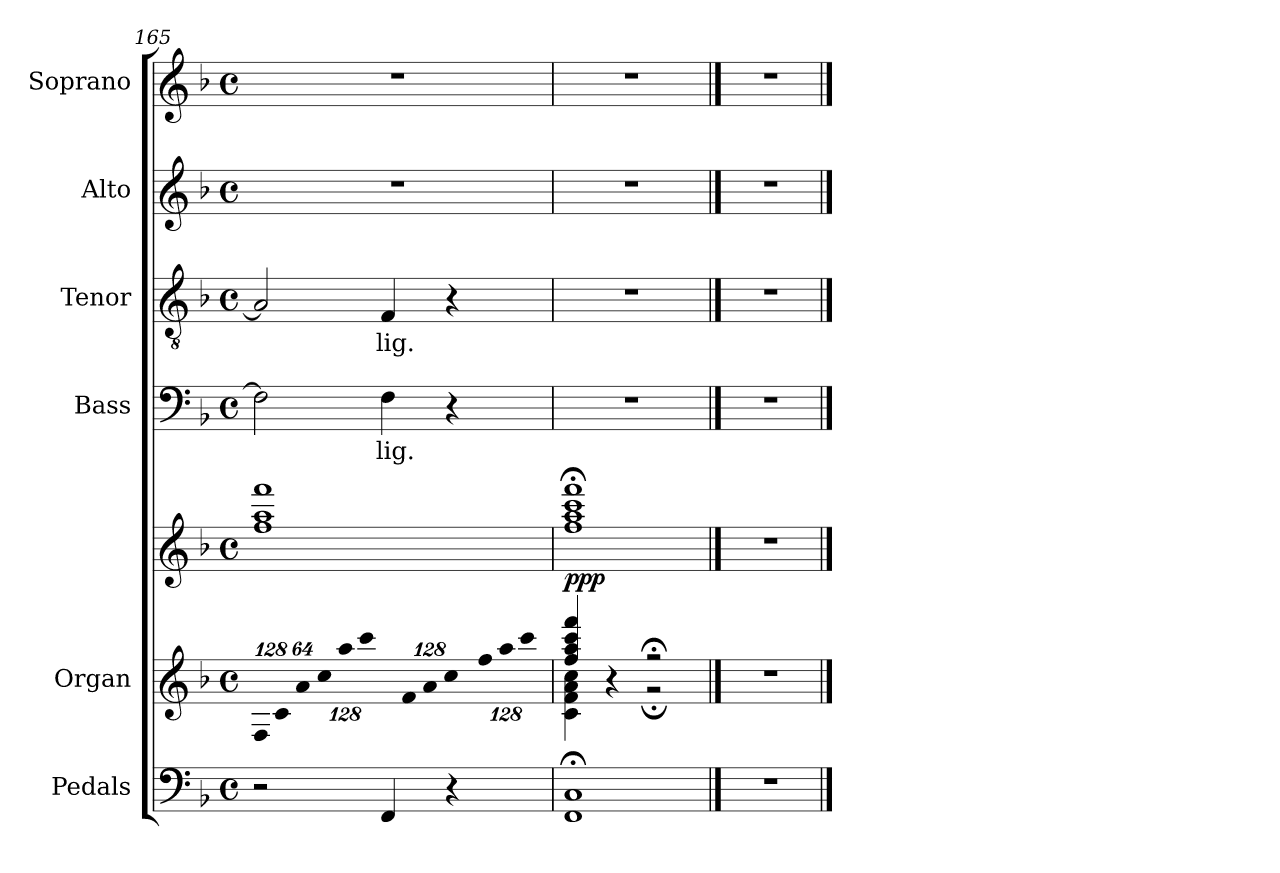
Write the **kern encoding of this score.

**kern	**kern	**kern	**dynam	**kern	**text	**kern	**text	**kern	**kern
*part6	*part5	*part5	*part5	*part4	*part4	*part3	*part3	*part2	*part1
*staff7	*staff6	*staff5	*staff5/6	*staff4	*staff4	*staff3	*staff3	*staff2	*staff1
*I"Pedals	*I"Organ	*	*	*I"Bass	*	*I"Tenor	*	*I"Alto	*I"Soprano
*I'Ped.	*I'Org.	*	*	*I'B.	*	*I'T.	*	*I'A.	*I'S.
*clefF4	*clefG2	*clefG2	*	*clefF4	*	*clefGv2	*	*clefG2	*clefG2
*	*	*	*	*	*	*ITrd7c12	*	*	*
*k[b-]	*k[b-]	*k[b-]	*	*k[b-]	*	*k[b-]	*	*k[b-]	*k[b-]
*F:	*F:	*F:	*	*F:	*	*F:	*	*F:	*F:
*M4/4	*M4/4	*M4/4	*	*M4/4	*	*M4/4	*	*M4/4	*M4/4
*met(c)	*met(c)	*met(c)	*	*met(c)	*	*met(c)	*	*met(c)	*met(c)
*	*Xbrackettup	*	*	*	*	*	*	*	*
=165	=165	=165	=165	=165	=165	=165	=165	=165	=165
!	!LO:N:vis=8	!	!	!	!	!	!	!	!
2r	1024%85Fi/	1ffi 1aai 1fffi	.	2Fi\]	.	2AAi/]	.	1r	1r
!	!LO:N:vis=8	!	!	!	!	!	!	!	!
.	1024%85ci/	.	.	.	.	.	.	.	.
!	!LO:N:vis=8	!	!	!	!	!	!	!	!
.	512%43ai/	.	.	.	.	.	.	.	.
!	!LO:N:vis=8	!	!	!	!	!	!	!	!
.	1024%85cci\	.	.	.	.	.	.	.	.
!	!LO:N:vis=8	!	!	!	!	!	!	!	!
.	1024%85aai\	.	.	.	.	.	.	.	.
!	!LO:N:vis=8	!	!	!	!	!	!	!	!
.	512%43ccci\	.	.	.	.	.	.	.	.
!	!LO:N:vis=8	!	!	!	!	!	!	!	!
!	!	!	!	!	!LO:LY:b:color=#000000	!	!	!	!
!	!	!	!	!	!	!	!LO:LY:b:color=#000000	!	!
4FFi/	1024%85fi/	.	.	4Fi\	-lig.	4FFi/	-lig.	.	.
!	!LO:N:vis=8	!	!	!	!	!	!	!	!
.	1024%85ai/	.	.	.	.	.	.	.	.
!	!LO:N:vis=8	!	!	!	!	!	!	!	!
.	512%43cci/	.	.	.	.	.	.	.	.
!	!LO:N:vis=8	!	!	!	!	!	!	!	!
4r	1024%85ffi\	.	.	4r	.	4r	.	.	.
!	!LO:N:vis=8	!	!	!	!	!	!	!	!
.	1024%85aai\	.	.	.	.	.	.	.	.
!	!LO:N:vis=8	!	!	!	!	!	!	!	!
.	512%43ccci\	.	.	.	.	.	.	.	.
=166	=166	=166	=166	=166	=166	=166	=166	=166	=166
*	*^	*	*	*	*	*	*	*	*
1FFi; 1Ci;	4ffi/ 4aai 4ccci 4fffi	4ci\ 4fi 4ai 4cci	1ffi; 1aai; 1ccci; 1fffi;	ppp	1r	.	1r	.	1r	1r
.	4r	4ryy	.	.	.	.	.	.	.	.
.	2r;	2r;	.	.	.	.	.	.	.	.
*	*v	*v	*	*	*	*	*	*	*	*
!!LO:PB:g=z
==167	==167	==167	==167	==167	==167	==167	==167	==167	==167
1r	1r	1r	.	1r	.	1r	.	1r	1r
==	==	==	==	==	==	==	==	==	==
*-	*-	*-	*-	*-	*-	*-	*-	*-	*-
